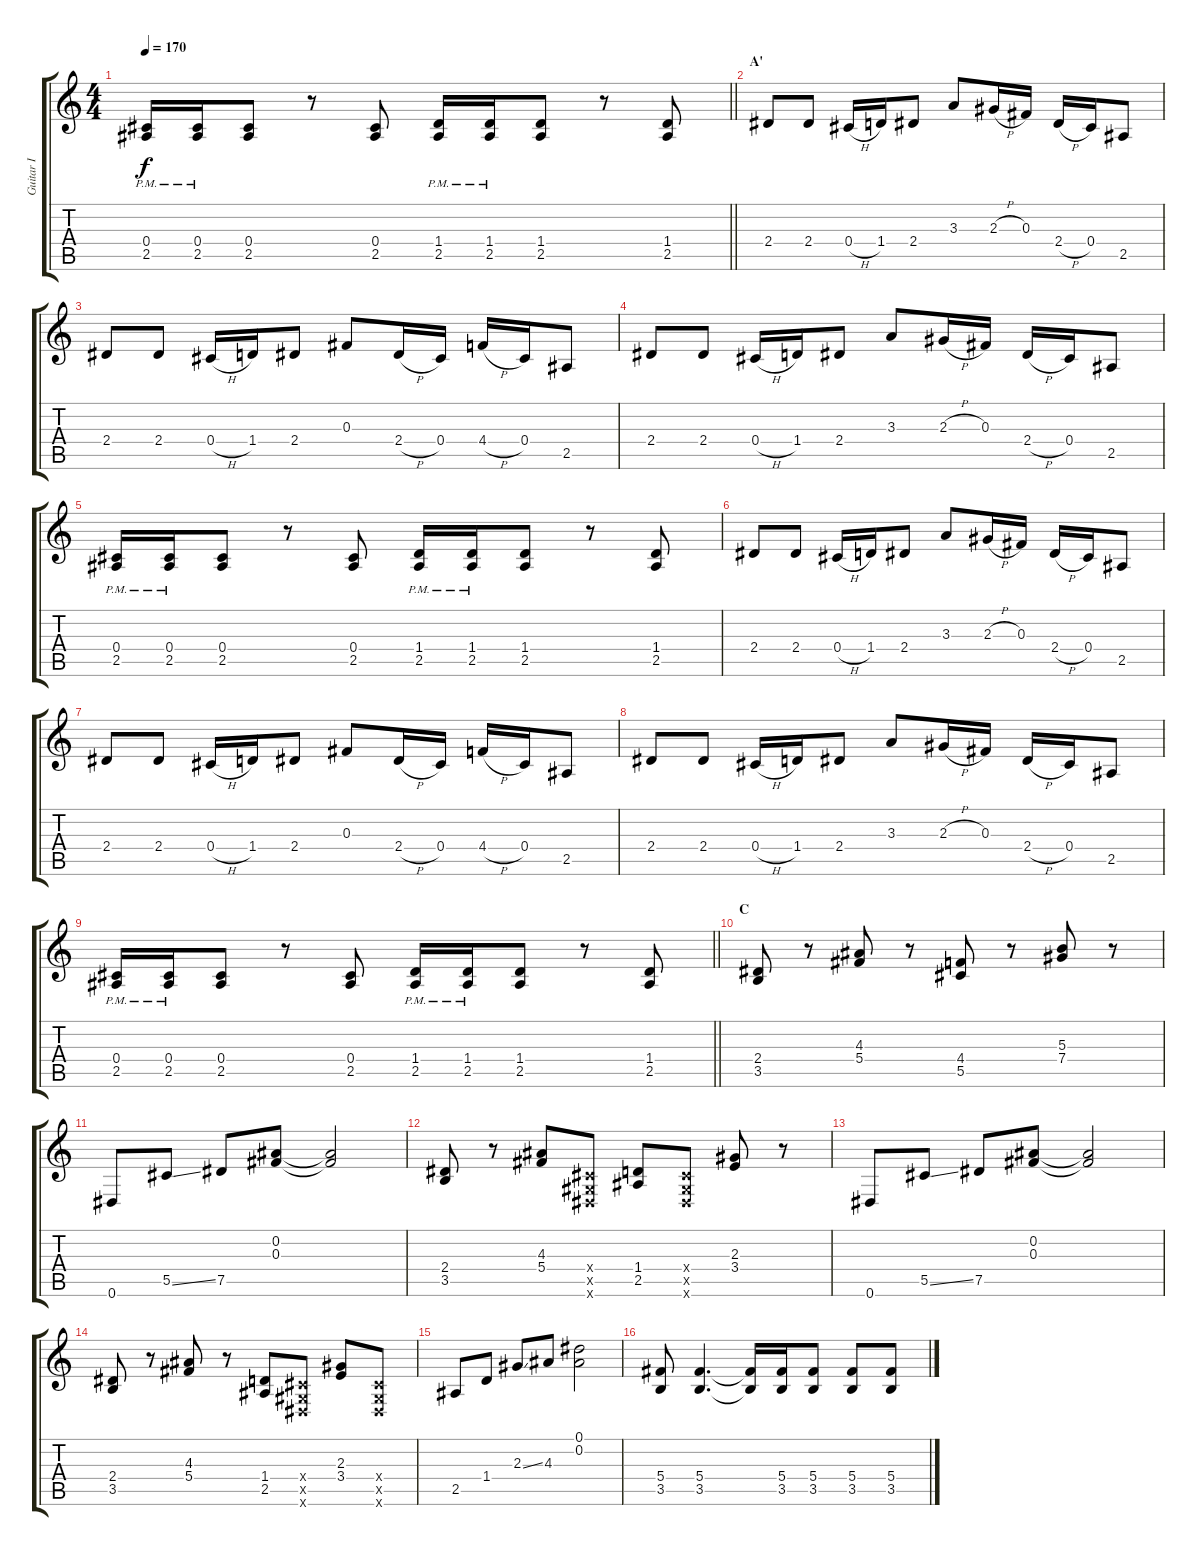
\track ("Guitar I" "Guitar I") {instrument overdrivenguitar}
\staff {score tabs}
\tuning (Eb4 Bb3 Gb3 Db3 Ab2 Eb2) {hide}
\ts (4 4)
\tempo 170
\clef g2
\barLineRight lightlight
\ks c
(0.4{pm} 2.5{pm}).16{dy f} (0.4{pm} 2.5{pm}).16 (0.4 2.5).8 r.8 (0.4 2.5).8 (1.4{pm} 2.5{pm}).16 (1.4{pm} 2.5{pm}).16 (1.4 2.5).8 r.8 (1.4 2.5).8 |
\section ("" "A'")
2.4.8 2.4.8 0.4{h}.16 1.4.16 2.4.8 3.3.8 2.3{h}.16 0.3.16 2.4{h}.16 0.4.16 2.5.8 |
2.4.8 2.4.8 0.4{h}.16 1.4.16 2.4.8 0.3.8 2.4{h}.16 0.4.16 4.4{h}.16 0.4.16 2.5.8 |
2.4.8 2.4.8 0.4{h}.16 1.4.16 2.4.8 3.3.8 2.3{h}.16 0.3.16 2.4{h}.16 0.4.16 2.5.8 |
(0.4{pm} 2.5{pm}).16 (0.4{pm} 2.5{pm}).16 (0.4 2.5).8 r.8 (0.4 2.5).8 (1.4{pm} 2.5{pm}).16 (1.4{pm} 2.5{pm}).16 (1.4 2.5).8 r.8 (1.4 2.5).8 |
2.4.8 2.4.8 0.4{h}.16 1.4.16 2.4.8 3.3.8 2.3{h}.16 0.3.16 2.4{h}.16 0.4.16 2.5.8 |
2.4.8 2.4.8 0.4{h}.16 1.4.16 2.4.8 0.3.8 2.4{h}.16 0.4.16 4.4{h}.16 0.4.16 2.5.8 |
2.4.8 2.4.8 0.4{h}.16 1.4.16 2.4.8 3.3.8 2.3{h}.16 0.3.16 2.4{h}.16 0.4.16 2.5.8 |
\barLineRight lightlight
(0.4{pm} 2.5{pm}).16 (0.4{pm} 2.5{pm}).16 (0.4 2.5).8 r.8 (0.4 2.5).8 (1.4{pm} 2.5{pm}).16 (1.4{pm} 2.5{pm}).16 (1.4 2.5).8 r.8 (1.4 2.5).8 |
\section ("" "C")
(2.4 3.5).8 r.8 (4.3 5.4).8 r.8 (4.4 5.5).8 r.8 (5.3 7.4).8 r.8 |
0.6.8 5.5{ss}.8 7.5.8 (0.2 0.3).8 (0.2{t} 0.3{t}).2 |
(2.4 3.5).8 r.8 (4.3 5.4).8 (0.4{x} 0.5{x} 0.6{x}).8 (1.4 2.5).8 (0.4{x} 0.5{x} 0.6{x}).8 (2.3 3.4).8 r.8 |
0.6.8 5.5{ss}.8 7.5.8 (0.2 0.3).8 (0.2{t} 0.3{t}).2 |
(2.4 3.5).8 r.8 (4.3 5.4).8 r.8 (1.4 2.5).8 (0.4{x} 0.5{x} 0.6{x}).8 (2.3 3.4).8 (0.4{x} 0.5{x} 0.6{x}).8 |
2.5.8 1.4.8 2.3{ss}.8 4.3.8 (0.1 0.2).2 |
(5.4 3.5).8 (5.4 3.5).4{d} (5.4{t} 3.5{t}).16 (5.4 3.5).16 (5.4 3.5).8 (5.4 3.5).8 (5.4 3.5).8
